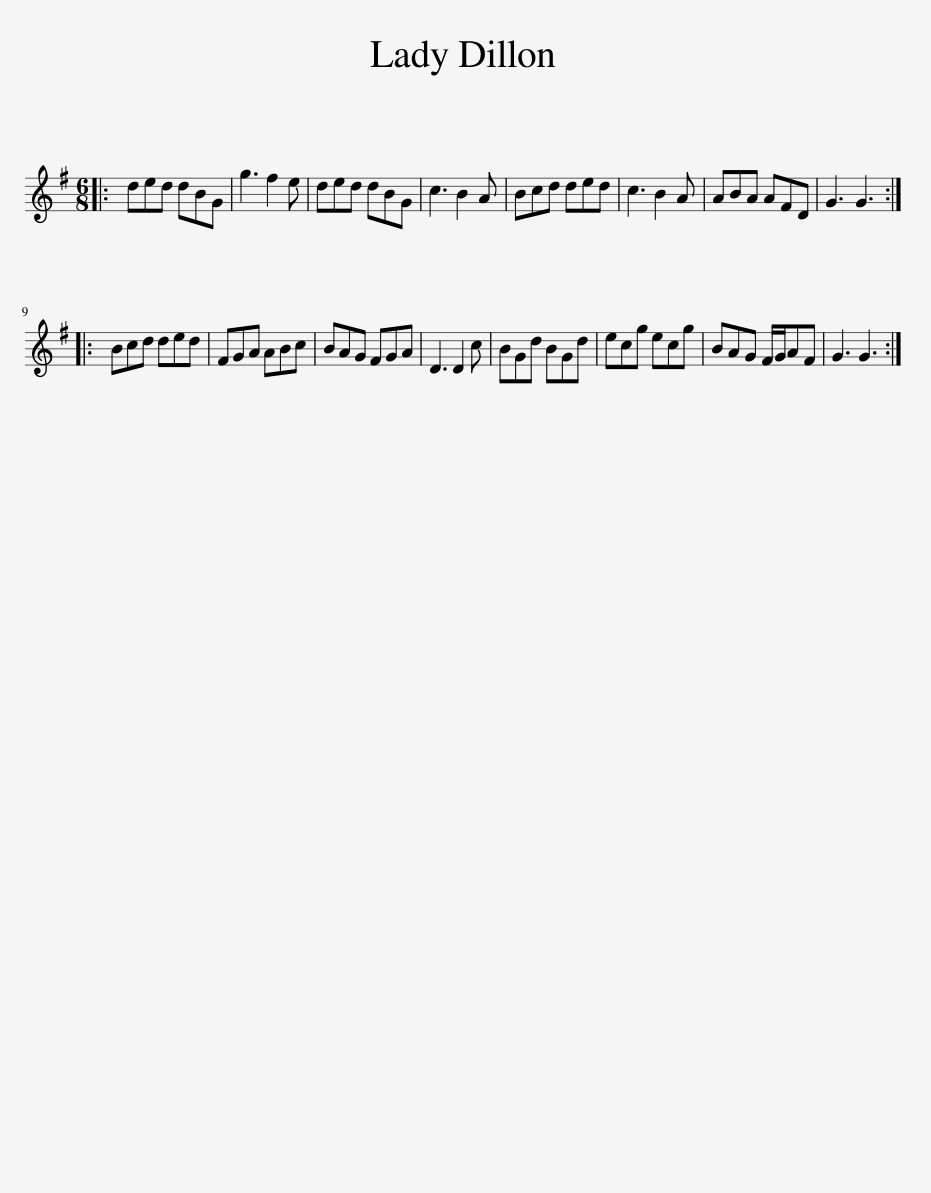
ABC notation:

X:1
L:1/8
M:6/8
I:linebreak $
K:G
V:1 treble
V:1
|: ded dBG | g3 f2 e | ded dBG | c3 B2 A | Bcd ded | %5
 c3 B2 A | ABA AFD | G3 G3 ::$ Bcd ded | FGA ABc | %10
 BAG FGA | D3 D2 c | BGd BGd | ecg ecg | BAG F/G/AF | %15
 G3 G3 :| %16
